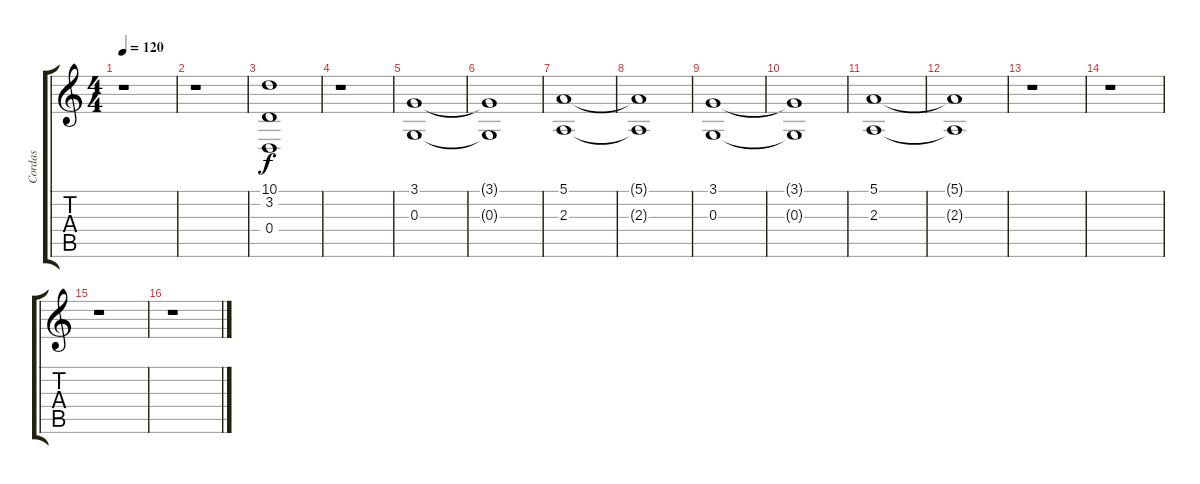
\track ("Cordas" "Cordas") {instrument violin}
\staff {score tabs}
\tuning (E4 B3 G3 D3 A2 E2) {hide}
\ts (4 4)
\tempo 120
\clef g2
\ks c
r.1{dy f} |
r.1 |
(10.1 3.2 0.4).1 |
r.1 |
(3.1 0.3).1 |
(3.1{t} 0.3{t}).1 |
(5.1 2.3).1 |
(5.1{t} 2.3{t}).1 |
(3.1 0.3).1 |
(3.1{t} 0.3{t}).1 |
(5.1 2.3).1 |
(5.1{t} 2.3{t}).1 |
r.1 |
r.1 |
r.1 |
r.1
